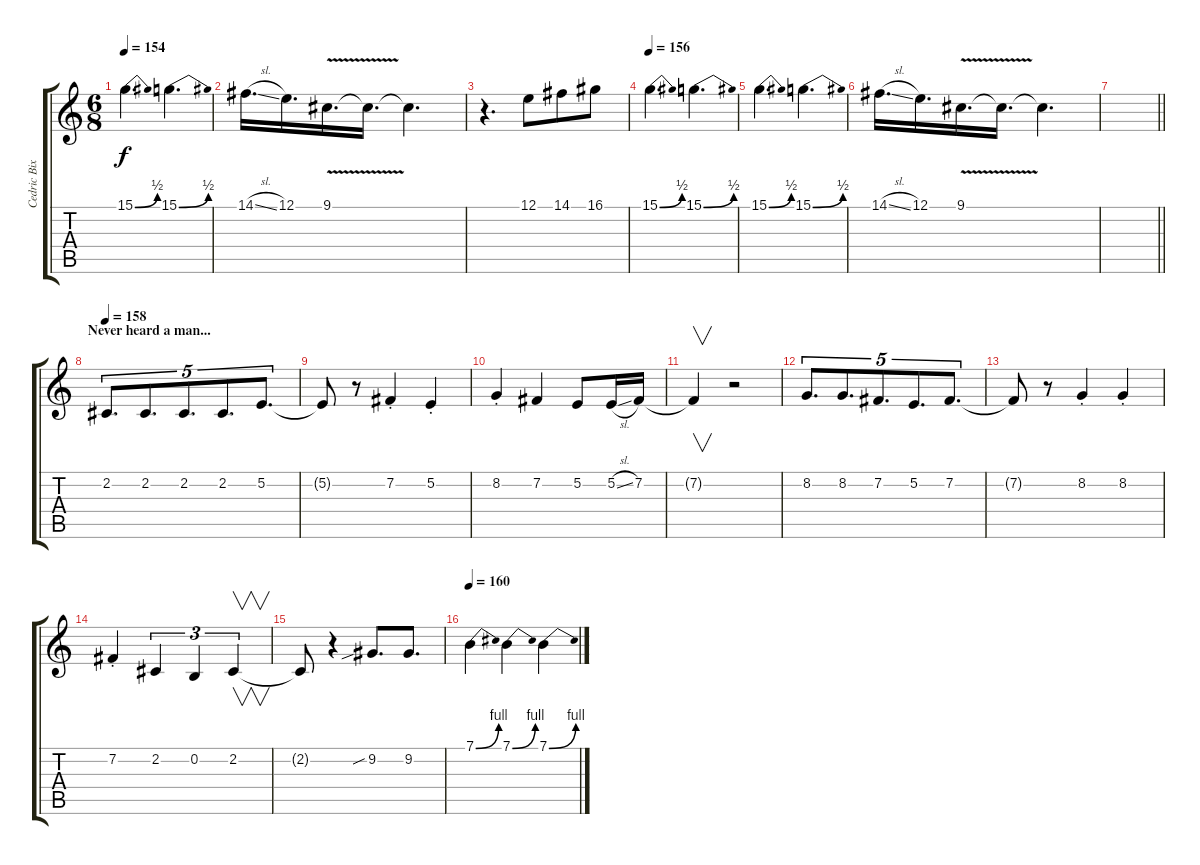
\track ("Cedric Bixler-Zavala" "Cedric Bix") {instrument altosax}
\staff {score tabs}
\tuning (E4 B3 G3 D3 A2 E2) {hide}
\ts (6 8)
\tempo 154
\clef g2
\ks c
15.1{be (bend 0 0 60 2)}.4{d dy f} 15.1{be (bend 0 0 60 2)}.4{d} |
14.1{sl}.16{d} 12.1.16{d} 9.1{v}.16{d} 9.1{t}.16{d} 9.1{t}.4{d} |
r.4{d} 12.1.8 14.1.8 16.1.8 |
\tempo 156
15.1{be (bend 0 0 60 2)}.4{d} 15.1{be (bend 0 0 60 2)}.4{d} |
15.1{be (bend 0 0 60 2)}.4{d} 15.1{be (bend 0 0 60 2)}.4{d} |
14.1{sl}.16{d} 12.1.16{d} 9.1{v}.16{d} 9.1{t}.16{d} 9.1{t}.4{d} |
\barLineRight lightlight
|
\section ("" "Never heard a man...")
\tempo 158
2.2.8{d tu (5 4) volume 16} 2.2.8{d tu (5 4)} 2.2.8{d tu (5 4)} 2.2.8{d tu (5 4)} 5.2.8{d tu (5 4)} |
5.2{t}.8 r.8 7.2{st}.4 5.2{st}.4 |
8.2{st}.4 7.2.4 5.2.8 5.2{sl}.16 7.2.16 |
7.2{t}.4{v} r.2 |
8.2.8{d tu (5 4)} 8.2.8{d tu (5 4)} 7.2.8{d tu (5 4)} 5.2.8{d tu (5 4)} 7.2.8{d tu (5 4)} |
7.2{t}.8 r.8 8.2{st}.4 8.2{st}.4 |
7.2{st}.4 2.2.4{tu (3 2)} 0.2.4{tu (3 2)} 2.2.4{v tu (3 2)} |
2.2{t}.8 r.4 9.2{sib}.8{d} 9.2.8{d} |
\tempo 160
7.1{be (bend 0 0 60 4)}.4 7.1{be (bend 0 0 60 4)}.4 7.1{be (bend 0 0 60 4)}.4
